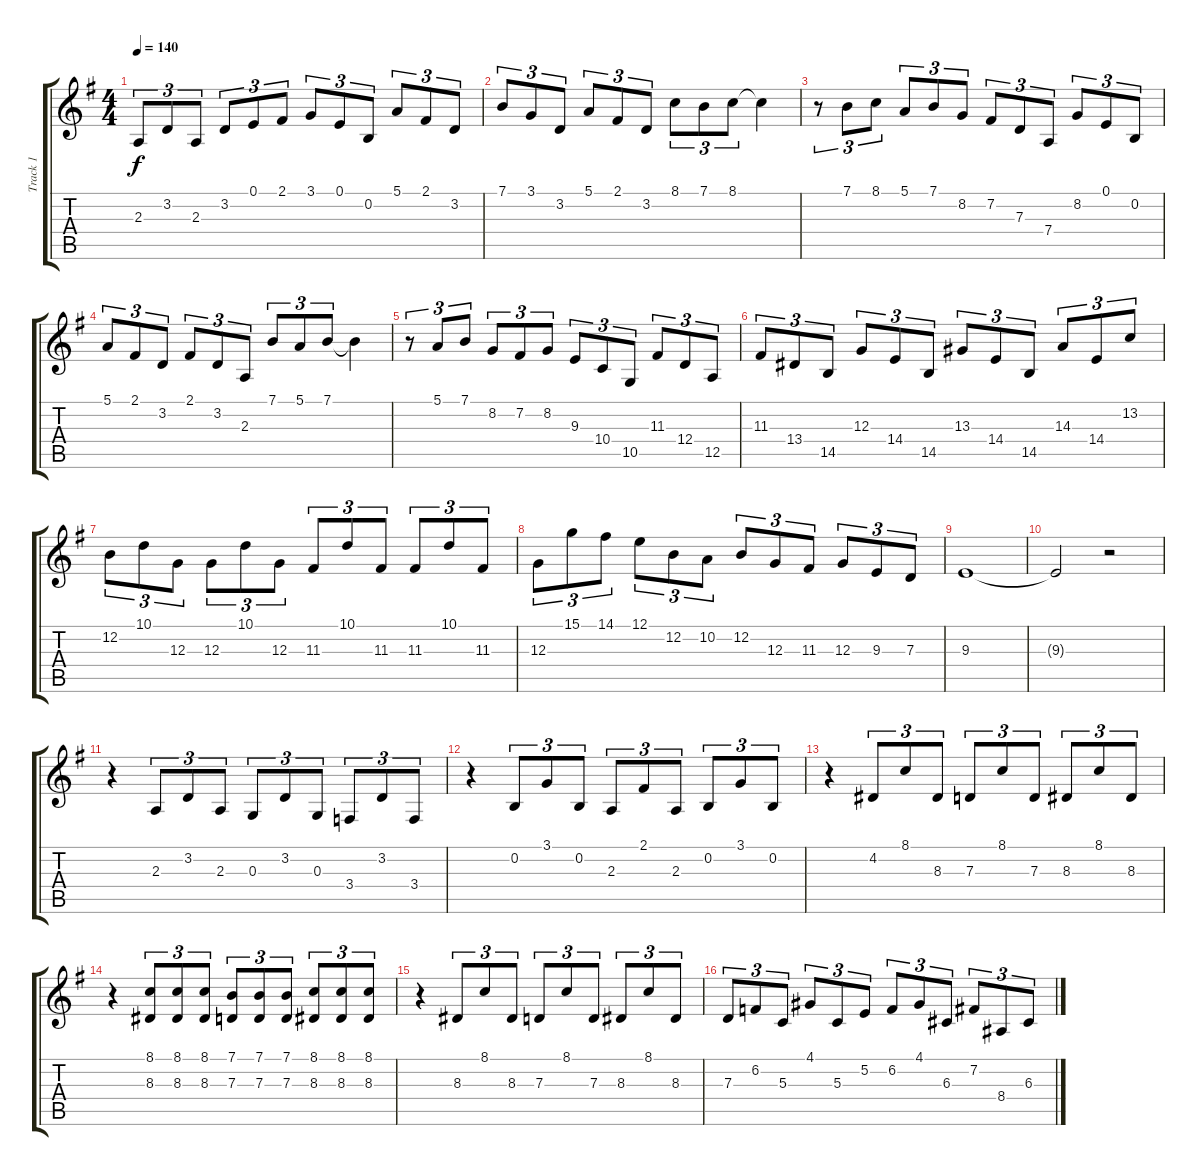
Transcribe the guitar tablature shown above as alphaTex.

\track ("Track 1" "Track 1") {instrument violin}
\staff {score tabs}
\tuning (E4 B3 G3 D3 A2 E2) {hide}
\ts (4 4)
\tempo 140
\clef g2
\ks g
2.3.8{tu (3 2) dy f} 3.2.8{tu (3 2)} 2.3.8{tu (3 2)} 3.2.8{tu (3 2)} 0.1.8{tu (3 2)} 2.1.8{tu (3 2)} 3.1.8{tu (3 2)} 0.1.8{tu (3 2)} 0.2.8{tu (3 2)} 5.1.8{tu (3 2)} 2.1.8{tu (3 2)} 3.2.8{tu (3 2)} |
7.1.8{tu (3 2)} 3.1.8{tu (3 2)} 3.2.8{tu (3 2)} 5.1.8{tu (3 2)} 2.1.8{tu (3 2)} 3.2.8{tu (3 2)} 8.1.8{tu (3 2)} 7.1.8{tu (3 2)} 8.1.8{tu (3 2)} 8.1{t}.4 |
r.8{tu (3 2)} 7.1.8{tu (3 2)} 8.1.8{tu (3 2)} 5.1.8{tu (3 2)} 7.1.8{tu (3 2)} 8.2.8{tu (3 2)} 7.2.8{tu (3 2)} 7.3.8{tu (3 2)} 7.4.8{tu (3 2)} 8.2.8{tu (3 2)} 0.1.8{tu (3 2)} 0.2.8{tu (3 2)} |
5.1.8{tu (3 2)} 2.1.8{tu (3 2)} 3.2.8{tu (3 2)} 2.1.8{tu (3 2)} 3.2.8{tu (3 2)} 2.3.8{tu (3 2)} 7.1.8{tu (3 2)} 5.1.8{tu (3 2)} 7.1.8{tu (3 2)} 7.1{t}.4 |
r.8{tu (3 2)} 5.1.8{tu (3 2)} 7.1.8{tu (3 2)} 8.2.8{tu (3 2)} 7.2.8{tu (3 2)} 8.2.8{tu (3 2)} 9.3.8{tu (3 2)} 10.4.8{tu (3 2)} 10.5.8{tu (3 2)} 11.3.8{tu (3 2)} 12.4.8{tu (3 2)} 12.5.8{tu (3 2)} |
11.3.8{tu (3 2)} 13.4.8{tu (3 2)} 14.5.8{tu (3 2)} 12.3.8{tu (3 2)} 14.4.8{tu (3 2)} 14.5.8{tu (3 2)} 13.3.8{tu (3 2)} 14.4.8{tu (3 2)} 14.5.8{tu (3 2)} 14.3.8{tu (3 2)} 14.4.8{tu (3 2)} 13.2.8{tu (3 2)} |
12.2.8{tu (3 2)} 10.1.8{tu (3 2)} 12.3.8{tu (3 2)} 12.3.8{tu (3 2)} 10.1.8{tu (3 2)} 12.3.8{tu (3 2)} 11.3.8{tu (3 2)} 10.1.8{tu (3 2)} 11.3.8{tu (3 2)} 11.3.8{tu (3 2)} 10.1.8{tu (3 2)} 11.3.8{tu (3 2)} |
12.3.8{tu (3 2)} 15.1.8{tu (3 2)} 14.1.8{tu (3 2)} 12.1.8{tu (3 2)} 12.2.8{tu (3 2)} 10.2.8{tu (3 2)} 12.2.8{tu (3 2)} 12.3.8{tu (3 2)} 11.3.8{tu (3 2)} 12.3.8{tu (3 2)} 9.3.8{tu (3 2)} 7.3.8{tu (3 2)} |
9.3.1 |
9.3{t}.2 r.2 |
r.4 2.3.8{tu (3 2)} 3.2.8{tu (3 2)} 2.3.8{tu (3 2)} 0.3.8{tu (3 2)} 3.2.8{tu (3 2)} 0.3.8{tu (3 2)} 3.4.8{tu (3 2)} 3.2.8{tu (3 2)} 3.4.8{tu (3 2)} |
r.4 0.2.8{tu (3 2)} 3.1.8{tu (3 2)} 0.2.8{tu (3 2)} 2.3.8{tu (3 2)} 2.1.8{tu (3 2)} 2.3.8{tu (3 2)} 0.2.8{tu (3 2)} 3.1.8{tu (3 2)} 0.2.8{tu (3 2)} |
r.4 4.2.8{tu (3 2)} 8.1.8{tu (3 2)} 8.3.8{tu (3 2)} 7.3.8{tu (3 2)} 8.1.8{tu (3 2)} 7.3.8{tu (3 2)} 8.3.8{tu (3 2)} 8.1.8{tu (3 2)} 8.3.8{tu (3 2)} |
r.4 (8.1 8.3).8{tu (3 2)} (8.1 8.3).8{tu (3 2)} (8.1 8.3).8{tu (3 2)} (7.1 7.3).8{tu (3 2)} (7.1 7.3).8{tu (3 2)} (7.1 7.3).8{tu (3 2)} (8.1 8.3).8{tu (3 2)} (8.1 8.3).8{tu (3 2)} (8.1 8.3).8{tu (3 2)} |
r.4 8.3.8{tu (3 2)} 8.1.8{tu (3 2)} 8.3.8{tu (3 2)} 7.3.8{tu (3 2)} 8.1.8{tu (3 2)} 7.3.8{tu (3 2)} 8.3.8{tu (3 2)} 8.1.8{tu (3 2)} 8.3.8{tu (3 2)} |
7.3.8{tu (3 2)} 6.2.8{tu (3 2)} 5.3.8{tu (3 2)} 4.1.8{tu (3 2)} 5.3.8{tu (3 2)} 5.2.8{tu (3 2)} 6.2.8{tu (3 2)} 4.1.8{tu (3 2)} 6.3.8{tu (3 2)} 7.2.8{tu (3 2)} 8.4.8{tu (3 2)} 6.3.8{tu (3 2)}
